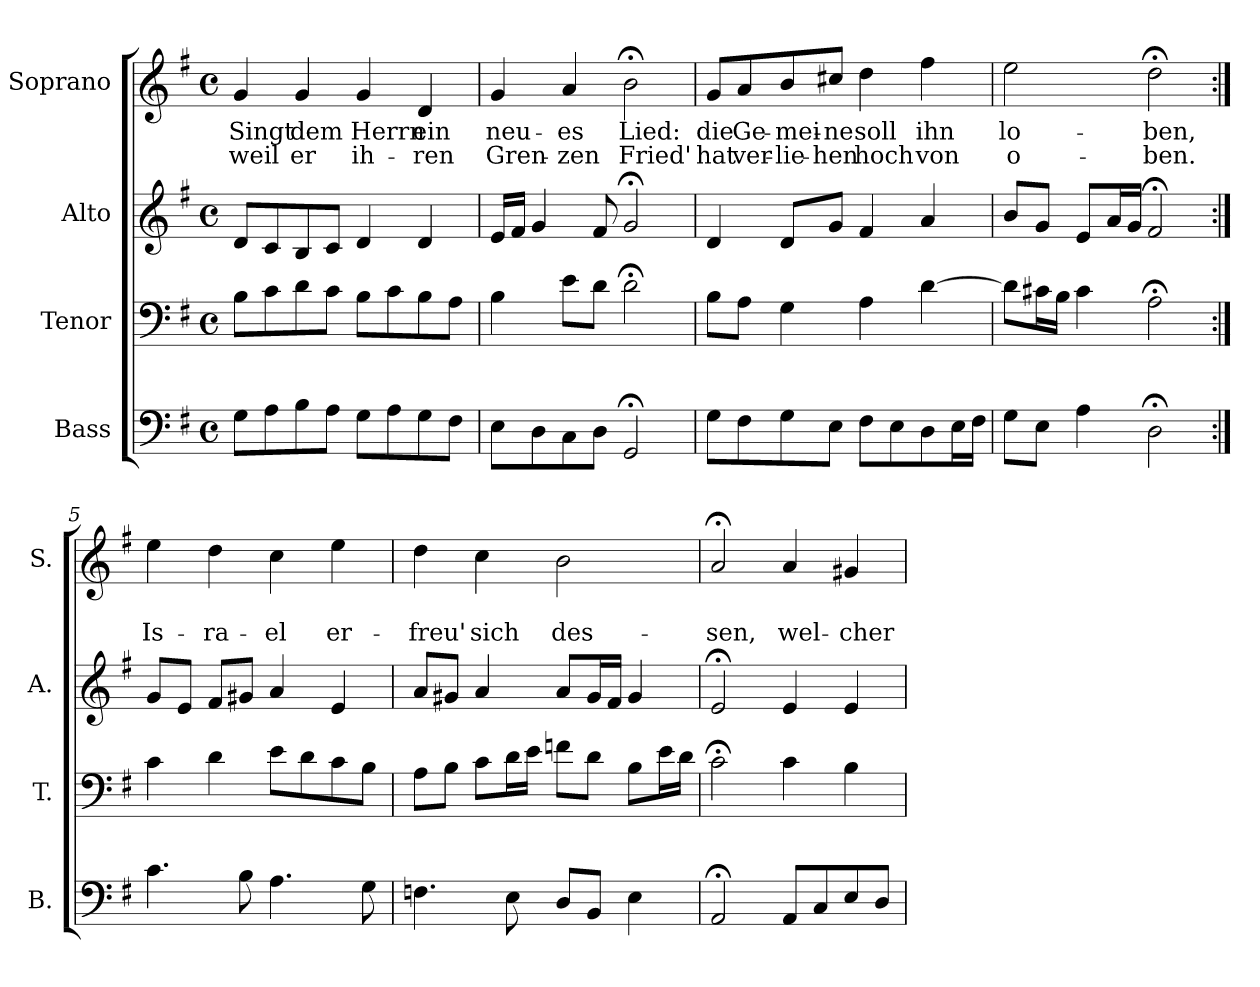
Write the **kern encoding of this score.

**kern	**kern	**kern	**kern	**text	**text
*part4	*part3	*part2	*part1	*part1	*part1
*staff4	*staff3	*staff2	*staff1	*staff1	*staff1
*I"Bass	*I"Tenor	*I"Alto	*I"Soprano	*	*
*I'B.	*I'T.	*I'A.	*I'S.	*	*
*clefF4	*clefF4	*clefG2	*clefG2	*	*
*k[f#]	*k[f#]	*k[f#]	*k[f#]	*	*
*G:	*G:	*G:	*G:	*	*
*M4/4	*M4/4	*M4/4	*M4/4	*	*
*met(c)	*met(c)	*met(c)	*met(c)	*	*
=1	=1	=1	=1	=1	=1
8G\L	8B\L	8d/L	4g/	Singt	weil
8A\	8c\	8c/	.	.	.
8B\	8d\	8B/	4g/	dem	er
8A\J	8c\J	8c/J	.	.	.
8G\L	8B\L	4d/	4g/	Herrn	ih-
8A\	8c\	.	.	.	.
8G\	8B\	4d/	4d/	ein	-ren
8F#\J	8A\J	.	.	.	.
=2	=2	=2	=2	=2	=2
8E\L	4B\	16e/LL	4g/	neu-	Gren-
.	.	16f#/JJ	.	.	.
8D\	.	4g/	.	.	.
8C\	8e\L	.	4a/	-es	-zen
8D\J	8d\J	8f#/	.	.	.
2GG;</	2d;<\	2g;</	2b;<\	Lied:	Fried'
=3	=3	=3	=3	=3	=3
8G\L	8B\L	4d/	8g/L	die	hat
8F#\	8A\J	.	8a/	Ge-	ver-
8G\	4G\	8d/L	8b/	-mei-	-lie-
8E\J	.	8g/J	8cc#X/J	-ne	-hen
8F#\L	4A\	4f#/	4dd\	soll	hoch
8E\	.	.	.	.	.
8D\	[4d\	4a/	4ff#\	ihn	von
16E\L	.	.	.	.	.
16F#\JJ	.	.	.	.	.
=4	=4	=4	=4	=4	=4
8G\L	8d\L]	8b/L	2ee\	lo-	o-
8E\J	16c#X\L	8g/J	.	.	.
.	16B\JJ	.	.	.	.
4A\	4c#\	8e/L	.	.	.
.	.	16a/L	.	.	.
.	.	16g/JJ	.	.	.
2D;<\	2A;<\	2f#;</	2dd;<\	-ben,	ben.
!!LO:LB:g=z
=5:|!	=5:|!	=5:|!	=5:|!	=5:|!	=5:|!
4.c\	4c\	8g/L	4ee\	.	Is-
.	.	8e/J	.	.	.
.	4d\	8f#/L	4dd\	.	-ra-
8B\	.	8g#X/J	.	.	.
4.A\	8e\L	4a/	4cc\	.	-el
.	8d\	.	.	.	.
.	8c\	4e/	4ee\	.	er-
8G\	8B\J	.	.	.	.
=6	=6	=6	=6	=6	=6
4.Fn\	8A\L	8a/L	4dd\	.	-freu'
.	8B\J	8g#X/J	.	.	.
.	8c\L	4a/	4cc\	.	sich
8E\	16d\L	.	.	.	.
.	16e\JJ	.	.	.	.
8D/L	8fn\L	8a/L	2b\	.	des-
8BB/J	8d\J	16g#/L	.	.	.
.	.	16f#/JJ	.	.	.
4E\	8B\L	4g#/	.	.	.
.	16e\L	.	.	.	.
.	16d\JJ	.	.	.	.
=7	=7	=7	=7	=7	=7
2AA;</	2c;<\	2e;</	2a;</	.	-sen,
8AA/L	4c\	4e/	4a/	.	wel-
8C/	.	.	.	.	.
8E/	4B\	4e/	4g#X/	.	-cher
8D/J	.	.	.	.	.
=	=	=	=	=	=
*-	*-	*-	*-	*-	*-
